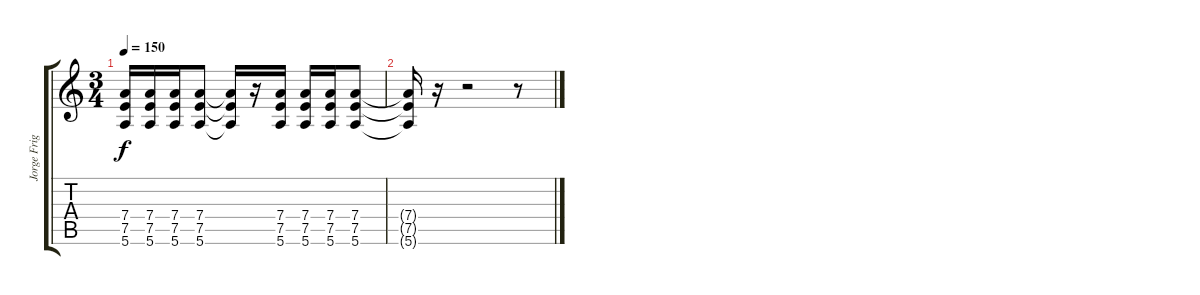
\track ("Jorge Frigerio Base R" "Jorge Frig") {instrument overdrivenguitar}
\staff {score tabs}
\tuning (E4 B3 G3 D3 A2 E2) {hide}
\ts (3 4)
\tempo 150
\clef g2
\ks c
(7.4 7.5 5.6).16{dy f} (7.4 7.5 5.6).16 (7.4 7.5 5.6).16 (7.4 7.5 5.6).8 (7.4{t} 7.5{t} 5.6{t}).16 r.16 (7.4 7.5 5.6).16 (7.4 7.5 5.6).16 (7.4 7.5 5.6).16 (7.4 7.5 5.6).8 |
(7.4{t} 7.5{t} 5.6{t}).16 r.16 r.2 r.8
